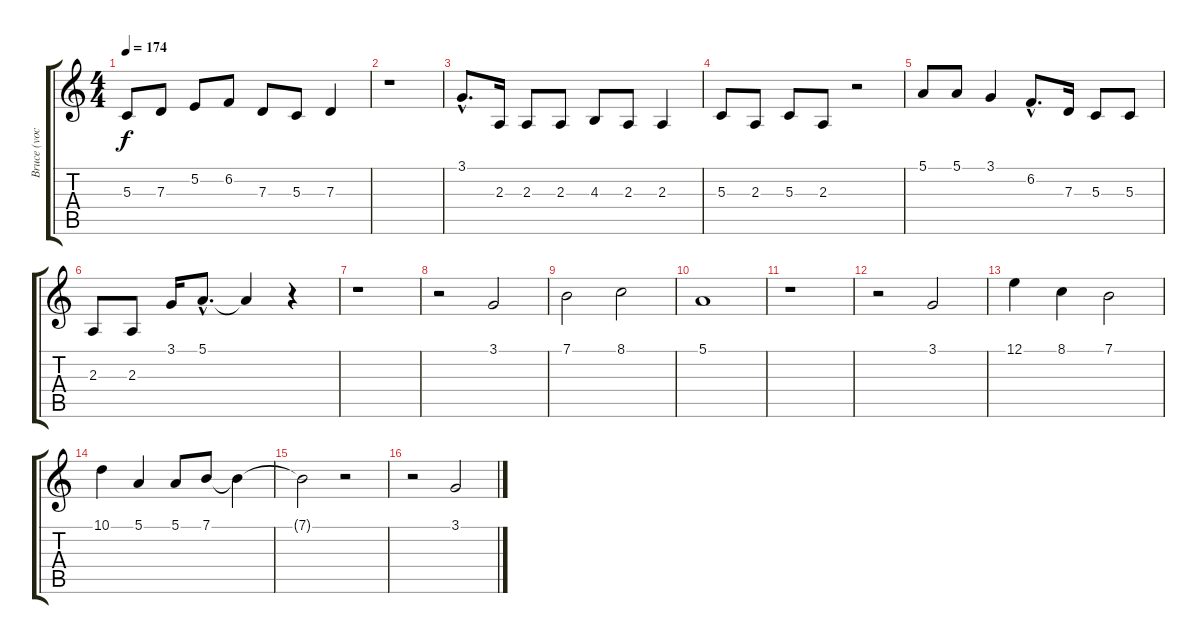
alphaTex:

\track ("Bruce (vocals)" "Bruce (voc") {instrument cello}
\staff {score tabs}
\tuning (E4 B3 G3 D3 A2 E2) {hide}
\ts (4 4)
\tempo 174
\clef g2
\ks c
5.3.8{dy f} 7.3.8 5.2.8 6.2.8 7.3.8 5.3.8 7.3.4 |
r.1 |
3.1{hac}.8{d} 2.3.16 2.3.8 2.3.8 4.3.8 2.3.8 2.3.4 |
5.3.8 2.3.8 5.3.8 2.3.8 r.2 |
5.1.8 5.1.8 3.1.4 6.2{hac}.8{d} 7.3.16 5.3.8 5.3.8 |
2.3.8 2.3.8 3.1.16 5.1{hac}.8{d} 5.1{t}.4 r.4 |
r.1 |
r.2 3.1.2 |
7.1.2 8.1.2 |
5.1.1 |
r.1 |
r.2 3.1.2 |
12.1.4 8.1.4 7.1.2 |
10.1.4 5.1.4 5.1.8 7.1.8 7.1{t}.4 |
7.1{t}.2 r.2 |
r.2 3.1.2
